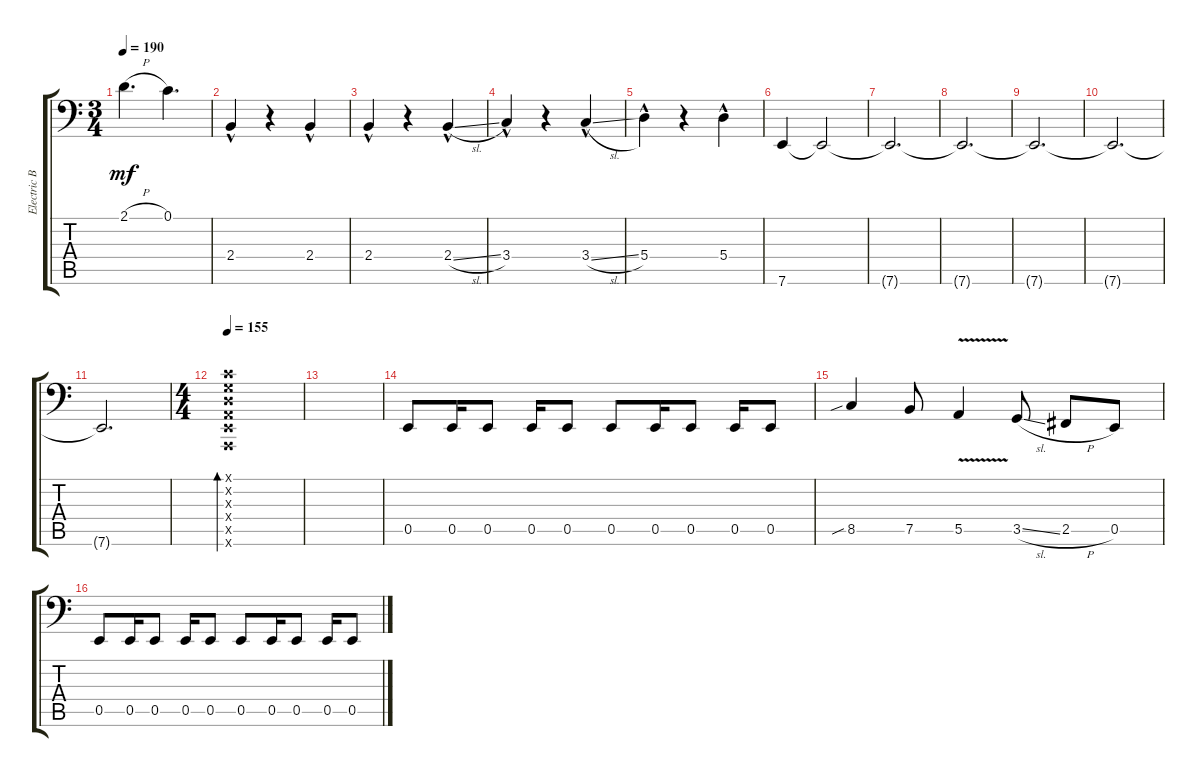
\track ("Electric Bass" "Electric B") {instrument electricbasspick}
\staff {score tabs}
\tuning (C3 G2 D2 A1 E1 A0) {hide}
\ts (3 4)
\tempo 190
\clef f4
\ks c
2.1{h}.4{d dy mf} 0.1.4{d} |
2.4{hac}.4 r.4 2.4{hac}.4 |
2.4{hac}.4 r.4 2.4{sl hac}.4 |
3.4{hac}.4 r.4 3.4{sl hac}.4 |
5.4{hac}.4 r.4 5.4{hac}.4 |
7.6.4 7.6{t}.2 |
7.6{t}.2{d} |
7.6{t}.2{d} |
7.6{t}.2{d} |
7.6{t}.2{d} |
7.6{t}.2{d} |
\ts (4 4)
\tempo 155
(0.1{x} 0.2{x} 0.3{x} 0.4{x} 0.5{x} 0.6{x}).1{bd 240} |
|
0.5.8 0.5.16 0.5.8 0.5.16 0.5.8 0.5.8 0.5.16 0.5.8 0.5.16 0.5.8 |
8.5{sib}.4 7.5.8 5.5{v}.4 3.5{sl}.8 2.5{h}.8 0.5.8 |
0.5.8 0.5.16 0.5.8 0.5.16 0.5.8 0.5.8 0.5.16 0.5.8 0.5.16 0.5.8
